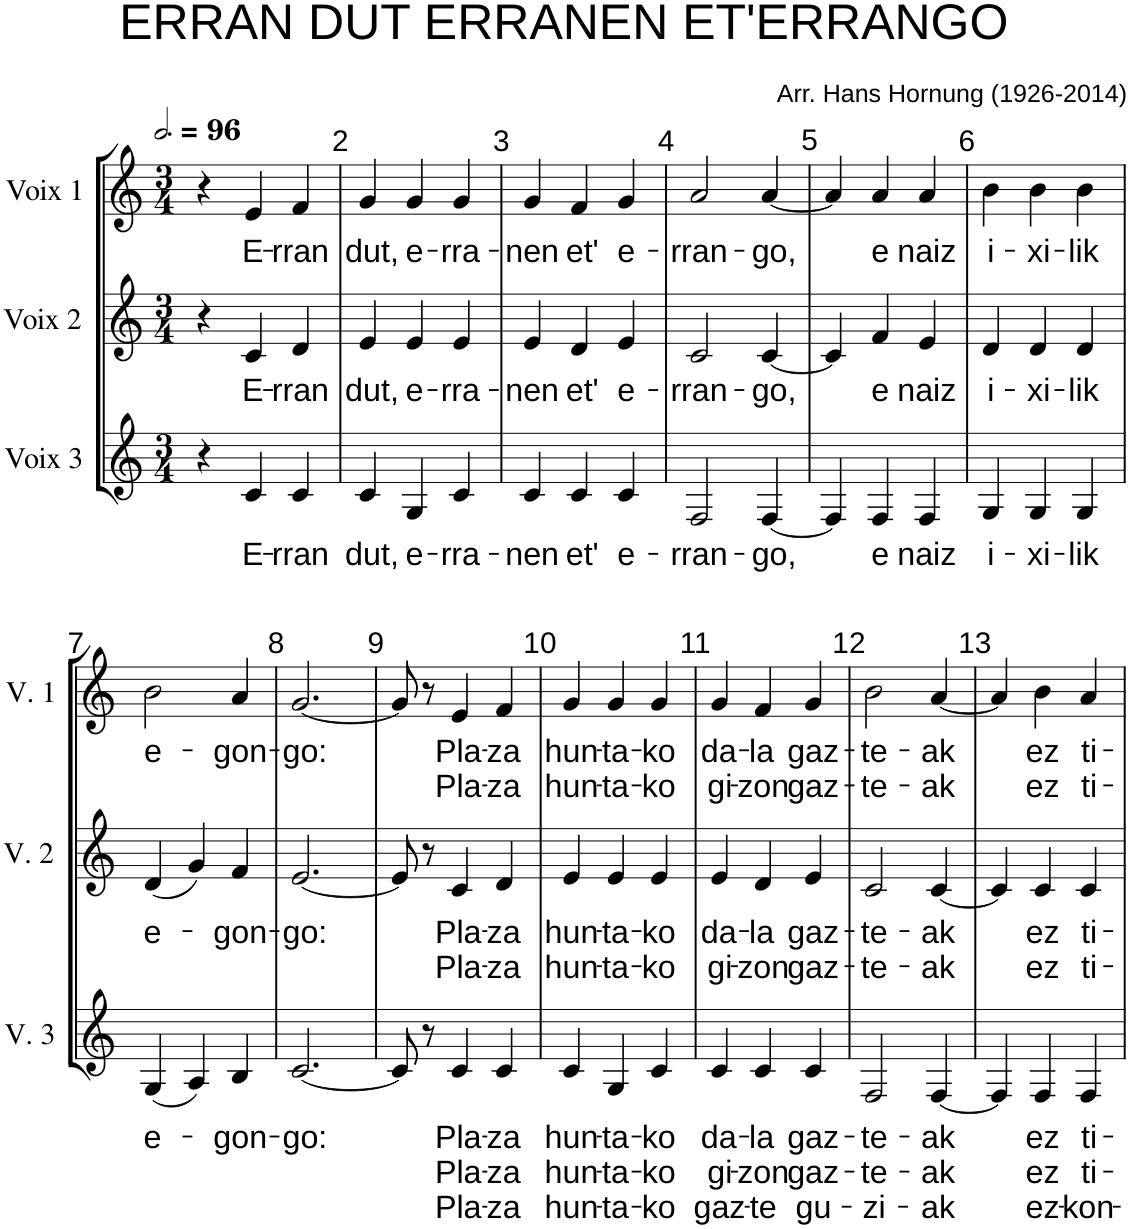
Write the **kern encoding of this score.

**kern	**text	**text	**text	**kern	**text	**text	**kern	**text	**text
*part3	*part3	*part3	*part3	*part2	*part2	*part2	*part1	*part1	*part1
*staff3	*staff3	*staff3	*staff3	*staff2	*staff2	*staff2	*staff1	*staff1	*staff1
*I"Voix 3	*	*	*	*I"Voix 2	*	*	*I"Voix 1	*	*
*I'V. 3	*	*	*	*I'V. 2	*	*	*I'V. 1	*	*
*clefG2	*	*	*	*clefG2	*	*	*clefG2	*	*
*k[]	*	*	*	*k[]	*	*	*k[]	*	*
*M3/4	*	*	*	*M3/4	*	*	*M3/4	*	*
*MM288	*	*	*	*MM288	*	*	*MM288	*	*
=1	=1	=1	=1	=1	=1	=1	=1	=1	=1
4r	.	.	.	4r	.	.	4r	.	.
!	!LO:LY:b	!	!	!	!LO:LY:b	!	!	!LO:LY:b	!
4c/	E-	.	.	4c/	E-	.	4e/	E-	.
!	!LO:LY:b	!	!	!	!LO:LY:b	!	!	!LO:LY:b	!
4c/	-rran	.	.	4d/	-rran	.	4f/	-rran	.
=2	=2	=2	=2	=2	=2	=2	=2	=2	=2
!	!LO:LY:b	!	!	!	!LO:LY:b	!	!	!LO:LY:b	!
4c/	dut,	.	.	4e/	dut,	.	4g/	dut,	.
!	!LO:LY:b	!	!	!	!LO:LY:b	!	!	!LO:LY:b	!
4G/	e-	.	.	4e/	e-	.	4g/	e-	.
!	!LO:LY:b	!	!	!	!LO:LY:b	!	!	!LO:LY:b	!
4c/	-rra-	.	.	4e/	-rra-	.	4g/	-rra-	.
=3	=3	=3	=3	=3	=3	=3	=3	=3	=3
!	!LO:LY:b	!	!	!	!LO:LY:b	!	!	!LO:LY:b	!
4c/	-nen	.	.	4e/	-nen	.	4g/	-nen	.
!	!LO:LY:b	!	!	!	!LO:LY:b	!	!	!LO:LY:b	!
4c/	et'	.	.	4d/	et'	.	4f/	et'	.
!	!LO:LY:b	!	!	!	!LO:LY:b	!	!	!LO:LY:b	!
4c/	e-	.	.	4e/	e-	.	4g/	e-	.
=4	=4	=4	=4	=4	=4	=4	=4	=4	=4
!	!LO:LY:b	!	!	!	!LO:LY:b	!	!	!LO:LY:b	!
2F/	-rran-	.	.	2c/	-rran-	.	2a/	-rran-	.
!	!LO:LY:b	!	!	!	!LO:LY:b	!	!	!LO:LY:b	!
[4F/	-go,	.	.	[4c/	-go,	.	[4a/	-go,	.
=5	=5	=5	=5	=5	=5	=5	=5	=5	=5
4F/]	.	.	.	4c/]	.	.	4a/]	.	.
!	!LO:LY:b	!	!	!	!LO:LY:b	!	!	!LO:LY:b	!
4F/	e	.	.	4f/	e	.	4a/	e	.
!	!LO:LY:b	!	!	!	!LO:LY:b	!	!	!LO:LY:b	!
4F/	naiz	.	.	4e/	naiz	.	4a/	naiz	.
=6	=6	=6	=6	=6	=6	=6	=6	=6	=6
!	!LO:LY:b	!	!	!	!LO:LY:b	!	!	!LO:LY:b	!
4G/	i-	.	.	4d/	i-	.	4b\	i-	.
!	!LO:LY:b	!	!	!	!LO:LY:b	!	!	!LO:LY:b	!
4G/	-xi-	.	.	4d/	-xi-	.	4b\	-xi-	.
!	!LO:LY:b	!	!	!	!LO:LY:b	!	!	!LO:LY:b	!
4G/	-lik	.	.	4d/	-lik	.	4b\	-lik	.
!!LO:LB:g=z
=7	=7	=7	=7	=7	=7	=7	=7	=7	=7
!	!LO:LY:b	!	!	!	!LO:LY:b	!	!	!LO:LY:b	!
(4G/	e-	.	.	(4d/	e-	.	2b\	e-	.
4A/)	.	.	.	4g/)	.	.	.	.	.
!	!LO:LY:b	!	!	!	!LO:LY:b	!	!	!LO:LY:b	!
4B/	-gon-	.	.	4f/	-gon-	.	4a/	-gon-	.
=8	=8	=8	=8	=8	=8	=8	=8	=8	=8
!	!LO:LY:b	!	!	!	!LO:LY:b	!	!	!LO:LY:b	!
[2.c/	-go:	.	.	[2.e/	-go:	.	[2.g/	-go:	.
=9	=9	=9	=9	=9	=9	=9	=9	=9	=9
8c/]	.	.	.	8e/]	.	.	8g/]	.	.
8r	.	.	.	8r	.	.	8r	.	.
!	!LO:LY:b	!LO:LY:b	!LO:LY:b	!	!LO:LY:b	!LO:LY:b	!	!LO:LY:b	!LO:LY:b
4c/	Pla-	Pla-	Pla-	4c/	Pla-	Pla-	4e/	Pla-	Pla-
!	!LO:LY:b	!LO:LY:b	!LO:LY:b	!	!LO:LY:b	!LO:LY:b	!	!LO:LY:b	!LO:LY:b
4c/	-za	-za	-za	4d/	-za	-za	4f/	-za	-za
=10	=10	=10	=10	=10	=10	=10	=10	=10	=10
!	!LO:LY:b	!LO:LY:b	!LO:LY:b	!	!LO:LY:b	!LO:LY:b	!	!LO:LY:b	!LO:LY:b
4c/	hun-	hun-	hun-	4e/	hun-	hun-	4g/	hun-	hun-
!	!LO:LY:b	!LO:LY:b	!LO:LY:b	!	!LO:LY:b	!LO:LY:b	!	!LO:LY:b	!LO:LY:b
4G/	-ta-	-ta-	-ta-	4e/	-ta-	-ta-	4g/	-ta-	-ta-
!	!LO:LY:b	!LO:LY:b	!LO:LY:b	!	!LO:LY:b	!LO:LY:b	!	!LO:LY:b	!LO:LY:b
4c/	-ko	-ko	-ko	4e/	-ko	-ko	4g/	-ko	-ko
=11	=11	=11	=11	=11	=11	=11	=11	=11	=11
!	!LO:LY:b	!LO:LY:b	!LO:LY:b	!	!LO:LY:b	!LO:LY:b	!	!LO:LY:b	!LO:LY:b
4c/	da-	gi-	gaz-	4e/	da-	gi-	4g/	da-	gi-
!	!LO:LY:b	!LO:LY:b	!LO:LY:b	!	!LO:LY:b	!LO:LY:b	!	!LO:LY:b	!LO:LY:b
4c/	-la	-zon	-te	4d/	-la	-zon	4f/	-la	-zon
!	!LO:LY:b	!LO:LY:b	!LO:LY:b	!	!LO:LY:b	!LO:LY:b	!	!LO:LY:b	!LO:LY:b
4c/	gaz-	gaz-	gu-	4e/	gaz-	gaz-	4g/	gaz-	gaz-
=12	=12	=12	=12	=12	=12	=12	=12	=12	=12
!	!LO:LY:b	!LO:LY:b	!LO:LY:b	!	!LO:LY:b	!LO:LY:b	!	!LO:LY:b	!LO:LY:b
2F/	-te-	-te-	-zi-	2c/	-te-	-te-	2b\	-te-	-te-
!	!LO:LY:b	!LO:LY:b	!LO:LY:b	!	!LO:LY:b	!LO:LY:b	!	!LO:LY:b	!LO:LY:b
[4F/	-ak	-ak	-ak	[4c/	-ak	-ak	[4a/	-ak	-ak
=13	=13	=13	=13	=13	=13	=13	=13	=13	=13
4F/]	.	.	.	4c/]	.	.	4a/]	.	.
!	!LO:LY:b	!LO:LY:b	!LO:LY:b	!	!LO:LY:b	!LO:LY:b	!	!LO:LY:b	!LO:LY:b
4F/	ez	ez	ez-	4c/	ez	ez	4b\	ez	ez
!	!LO:LY:b	!LO:LY:b	!LO:LY:b	!	!LO:LY:b	!LO:LY:b	!	!LO:LY:b	!LO:LY:b
4F/	ti-	ti-	-kon-	4c/	ti-	ti-	4a/	ti-	ti-
=	=	=	=	=	=	=	=	=	=
*-	*-	*-	*-	*-	*-	*-	*-	*-	*-
